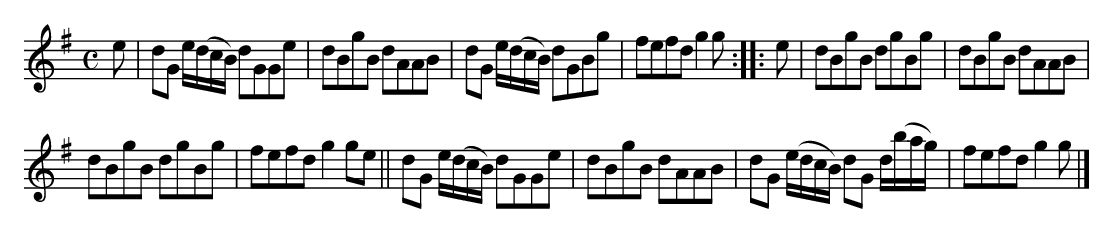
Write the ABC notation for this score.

X:1 Soldiers Dance after the Battle
M: C
L: 1/8
K: G
e |\
dG e/(d/c/B/) dGGe | dBgB dAAB | dG e/(d/c/B/) dGBg | fefd g2g :: e | dBgB dgBg | dBgB dAAB |
dBgB dgBg | fefd g2ge || dG e/(d/c/B/) dGGe | dBgB dAAB | dG (e/d/c/B/) dG d/(b/a/g/) | fefd g2g |]
